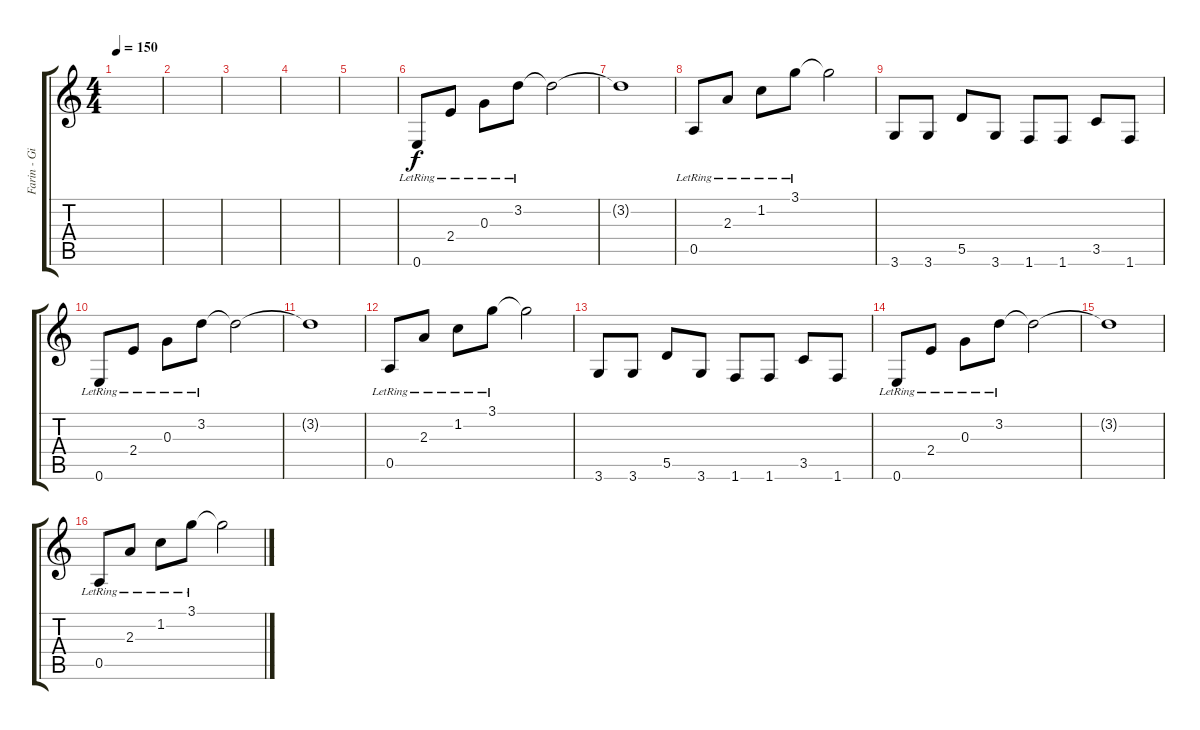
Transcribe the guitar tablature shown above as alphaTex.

\track ("Farin - Gitarre (Clean)" "Farin - Gi") {instrument electricguitarclean}
\staff {score tabs}
\tuning (E4 B3 G3 D3 A2 E2) {hide}
\ts (4 4)
\tempo 150
\clef g2
\ks c
|
|
|
|
|
0.6{lr}.8 2.4{lr}.8 0.3{lr}.8 3.2{lr}.8 3.2{t}.2 |
3.2{t}.1 |
0.5{lr}.8 2.3{lr}.8 1.2{lr}.8 3.1{lr}.8 3.1{t}.2 |
3.6.8 3.6.8 5.5.8 3.6.8 1.6.8 1.6.8 3.5.8 1.6.8 |
0.6{lr}.8 2.4{lr}.8 0.3{lr}.8 3.2{lr}.8 3.2{t}.2 |
3.2{t}.1 |
0.5{lr}.8 2.3{lr}.8 1.2{lr}.8 3.1{lr}.8 3.1{t}.2 |
3.6.8 3.6.8 5.5.8 3.6.8 1.6.8 1.6.8 3.5.8 1.6.8 |
0.6{lr}.8 2.4{lr}.8 0.3{lr}.8 3.2{lr}.8 3.2{t}.2 |
3.2{t}.1 |
0.5{lr}.8 2.3{lr}.8 1.2{lr}.8 3.1{lr}.8 3.1{t}.2
